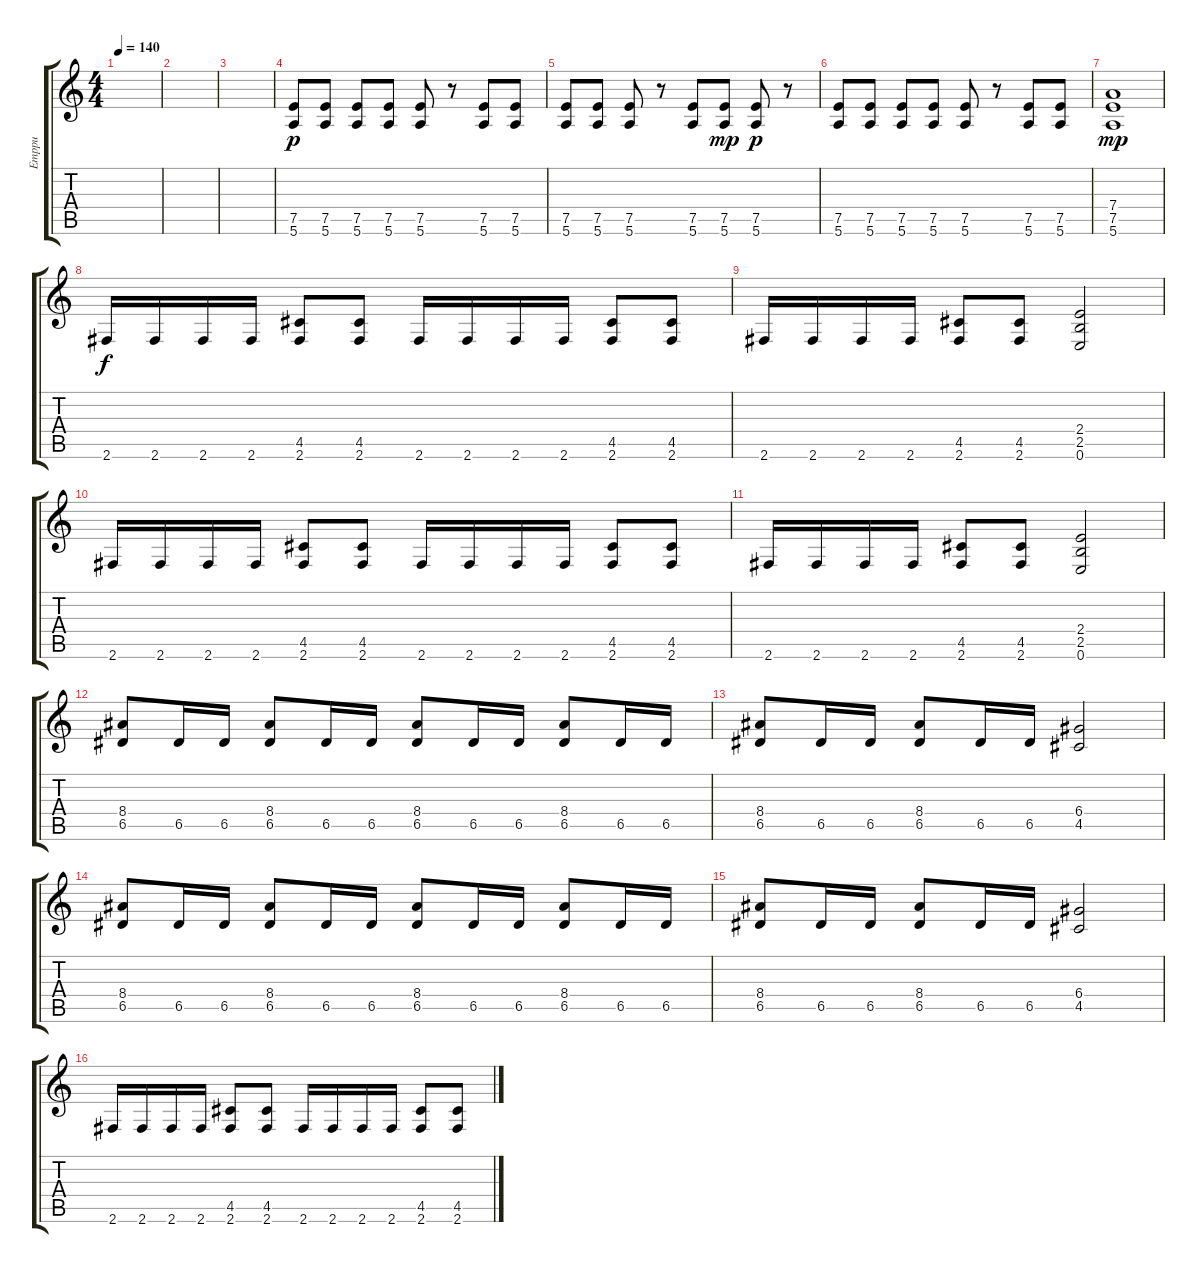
\track ("Emppu" "Emppu") {instrument overdrivenguitar}
\staff {score tabs}
\tuning (E4 B3 G3 D3 A2 E2) {hide}
\ts (4 4)
\tempo 140
\clef g2
\ks c
|
|
|
(7.5 5.6).8{dy p} (7.5 5.6).8 (7.5 5.6).8 (7.5 5.6).8 (7.5 5.6).8 r.8 (7.5 5.6).8 (7.5 5.6).8 |
(7.5 5.6).8 (7.5 5.6).8 (7.5 5.6).8 r.8 (7.5 5.6).8 (7.5 5.6).8{dy mp} (7.5 5.6).8{dy p} r.8 |
(7.5 5.6).8 (7.5 5.6).8 (7.5 5.6).8 (7.5 5.6).8 (7.5 5.6).8 r.8 (7.5 5.6).8 (7.5 5.6).8 |
(7.4 7.5 5.6).1{dy mp} |
2.6.16{dy f} 2.6.16 2.6.16 2.6.16 (4.5 2.6).8 (4.5 2.6).8 2.6.16 2.6.16 2.6.16 2.6.16 (4.5 2.6).8 (4.5 2.6).8 |
2.6.16 2.6.16 2.6.16 2.6.16 (4.5 2.6).8 (4.5 2.6).8 (2.4 2.5 0.6).2 |
2.6.16 2.6.16 2.6.16 2.6.16 (4.5 2.6).8 (4.5 2.6).8 2.6.16 2.6.16 2.6.16 2.6.16 (4.5 2.6).8 (4.5 2.6).8 |
2.6.16 2.6.16 2.6.16 2.6.16 (4.5 2.6).8 (4.5 2.6).8 (2.4 2.5 0.6).2 |
(8.4 6.5).8 6.5.16 6.5.16 (8.4 6.5).8 6.5.16 6.5.16 (8.4 6.5).8 6.5.16 6.5.16 (8.4 6.5).8 6.5.16 6.5.16 |
(8.4 6.5).8 6.5.16 6.5.16 (8.4 6.5).8 6.5.16 6.5.16 (6.4 4.5).2 |
(8.4 6.5).8 6.5.16 6.5.16 (8.4 6.5).8 6.5.16 6.5.16 (8.4 6.5).8 6.5.16 6.5.16 (8.4 6.5).8 6.5.16 6.5.16 |
(8.4 6.5).8 6.5.16 6.5.16 (8.4 6.5).8 6.5.16 6.5.16 (6.4 4.5).2 |
2.6.16 2.6.16 2.6.16 2.6.16 (4.5 2.6).8 (4.5 2.6).8 2.6.16 2.6.16 2.6.16 2.6.16 (4.5 2.6).8 (4.5 2.6).8
